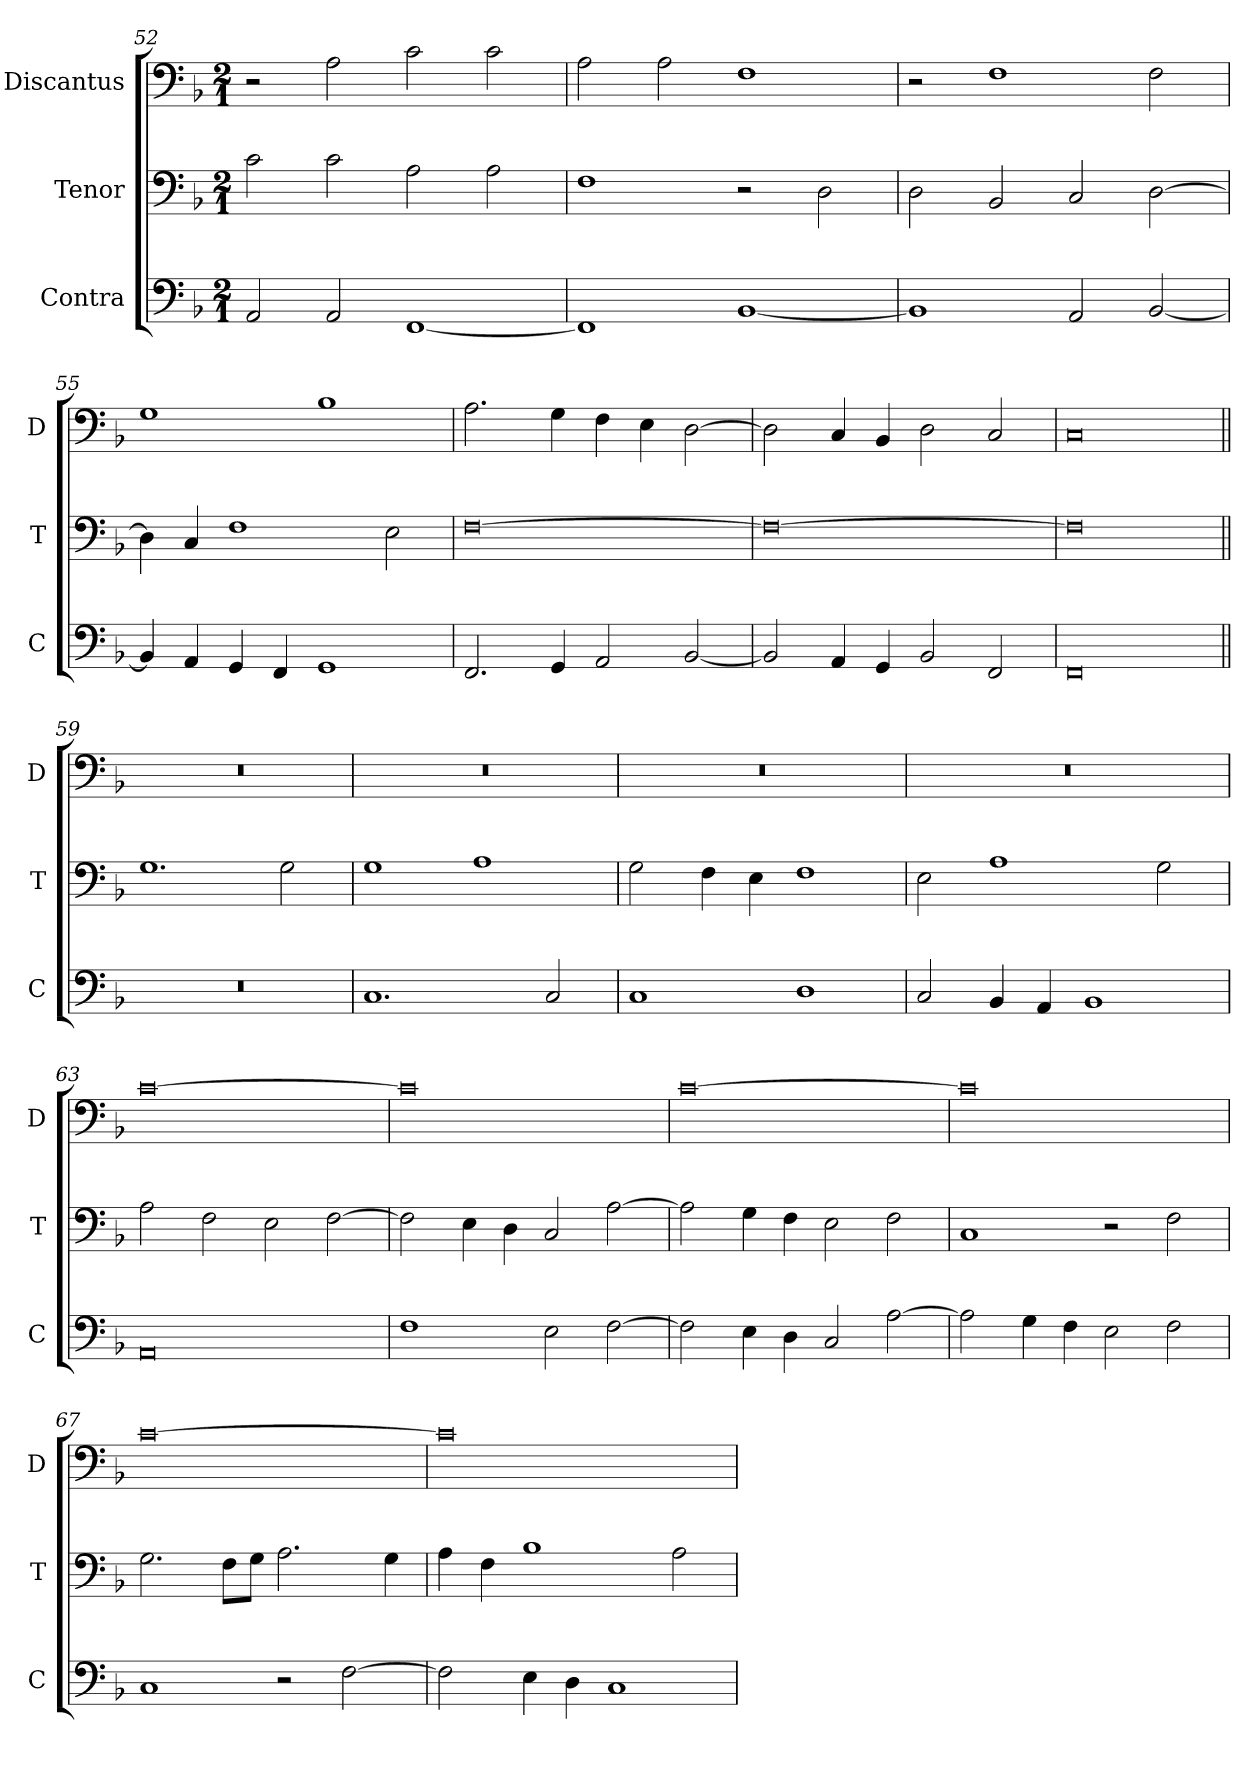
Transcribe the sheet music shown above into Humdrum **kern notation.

**kern	**kern	**kern
*part3	*part2	*part1
*staff3	*staff2	*staff1
*I"Contra	*I"Tenor	*I"Discantus
*I'C	*I'T	*I'D
*clefF4	*clefF4	*clefF4
*k[b-]	*k[b-]	*k[b-]
*M2/1	*M2/1	*M2/1
=52	=52	=52
2AA/	2c\	2r
2AA/	2c\	2A\
[1FF	2A\	2c\
.	2A\	2c\
=53	=53	=53
1FF]	1F	2A\
.	.	2A\
[1BB-	2r	1F
.	2D\	.
=54	=54	=54
1BB-]	2D\	2r
.	2BB-/	1F
2AA/	2C/	.
[2BB-/	[2D\	2F\
=55	=55	=55
4BB-/]	4D\]	1G
4AA/	4C/	.
4GG/	1F	.
4FF/	.	.
1GG	.	1B-
.	2E\	.
=56	=56	=56
2.FF/	[0F	2.A\
4GG/	.	4G\
2AA/	.	4F\
.	.	4E\
[2BB-/	.	[2D\
=57	=57	=57
2BB-/]	0F_	2D\]
4AA/	.	4C/
4GG/	.	4BB-/
2BB-/	.	2D\
2FF/	.	2C/
=58	=58	=58
0FF	0F]	0C
!!LO:LB:g=z
=59||	=59||	=59||
0r	1.G	0r
.	2G\	.
=60	=60	=60
1.C	1G	0r
.	1A	.
2C/	.	.
=61	=61	=61
1C	2G\	0r
.	4F\	.
.	4E\	.
1D	1F	.
=62	=62	=62
2C/	2E\	0r
4BB-/	1A	.
4AA/	.	.
1BB-	.	.
.	2G\	.
=63	=63	=63
0AA	2A\	[0c
.	2F\	.
.	2E\	.
.	[2F\	.
=64	=64	=64
1F	2F\]	0c]
.	4E\	.
.	4D\	.
2E\	2C/	.
[2F\	[2A\	.
=65	=65	=65
2F\]	2A\]	[0c
4E\	4G\	.
4D\	4F\	.
2C/	2E\	.
[2A\	2F\	.
=66	=66	=66
2A\]	1C	0c]
4G\	.	.
4F\	.	.
2E\	2r	.
2F\	2F\	.
=67	=67	=67
1C	2.G\	[0c
.	8F\L	.
.	8G\J	.
2r	2.A\	.
[2F\	.	.
.	4G\	.
=68	=68	=68
2F\]	4A\	0c]
.	4F\	.
4E\	1B-	.
4D\	.	.
1C	.	.
.	2A\	.
=	=	=
*-	*-	*-
